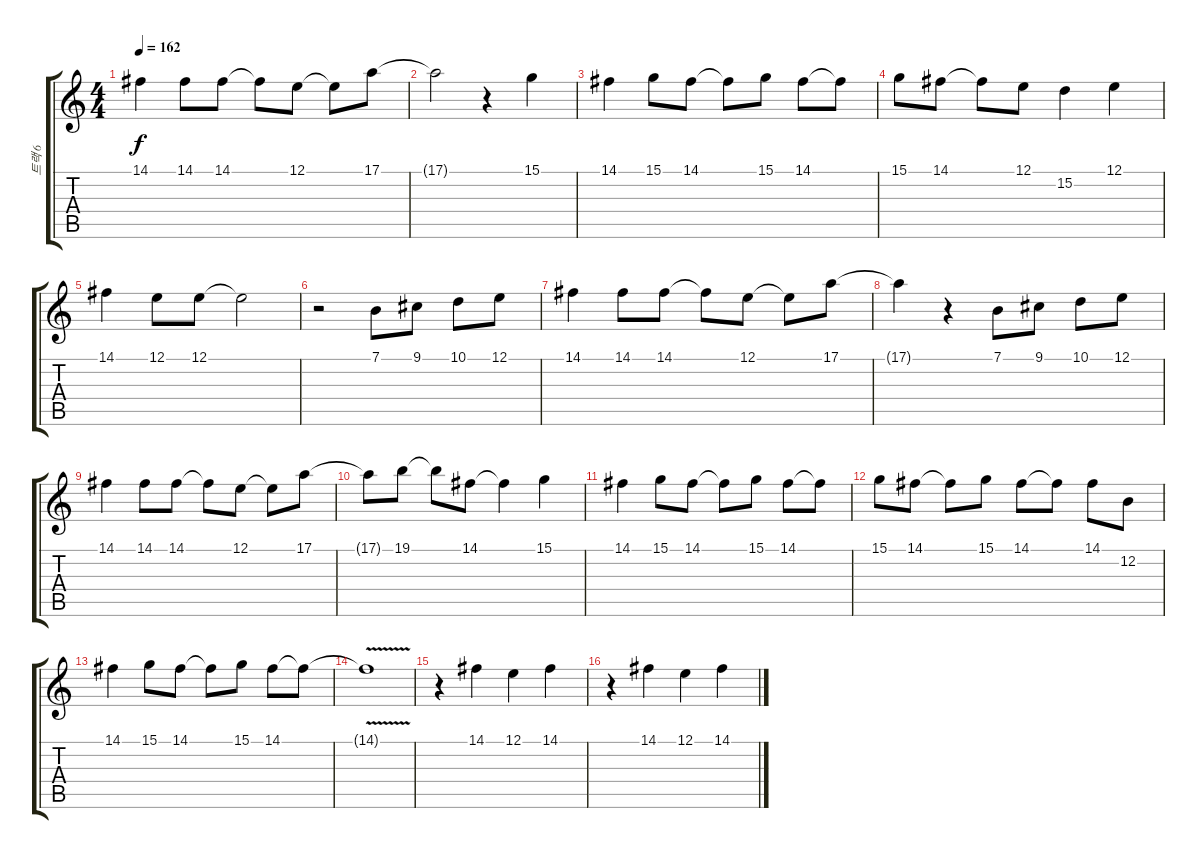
\track ("트랙 6" "트랙 6") {instrument tenorsax}
\staff {score tabs}
\tuning (E4 B3 G3 D3 A2 E2) {hide}
\ts (4 4)
\tempo 162
\clef g2
\ks c
14.1.4{dy f} 14.1.8 14.1.8 14.1{t}.8 12.1.8 12.1{t}.8 17.1.8 |
17.1{t}.2 r.4 15.1.4 |
14.1.4 15.1.8 14.1.8 14.1{t}.8 15.1.8 14.1.8 14.1{t}.8 |
15.1.8 14.1.8 14.1{t}.8 12.1.8 15.2.4 12.1.4 |
14.1.4 12.1.8 12.1.8 12.1{t}.2 |
r.2 7.1.8 9.1.8 10.1.8 12.1.8 |
14.1.4 14.1.8 14.1.8 14.1{t}.8 12.1.8 12.1{t}.8 17.1.8 |
17.1{t}.4 r.4 7.1.8 9.1.8 10.1.8 12.1.8 |
14.1.4 14.1.8 14.1.8 14.1{t}.8 12.1.8 12.1{t}.8 17.1.8 |
17.1{t}.8 19.1.8 19.1{t}.8 14.1.8 14.1{t}.4 15.1.4 |
14.1.4 15.1.8 14.1.8 14.1{t}.8 15.1.8 14.1.8 14.1{t}.8 |
15.1.8 14.1.8 14.1{t}.8 15.1.8 14.1.8 14.1{t}.8 14.1.8 12.2.8 |
14.1.4 15.1.8 14.1.8 14.1{t}.8 15.1.8 14.1.8 14.1{t}.8 |
14.1{v t}.1 |
r.4 14.1.4 12.1.4 14.1.4 |
r.4 14.1.4 12.1.4 14.1.4
